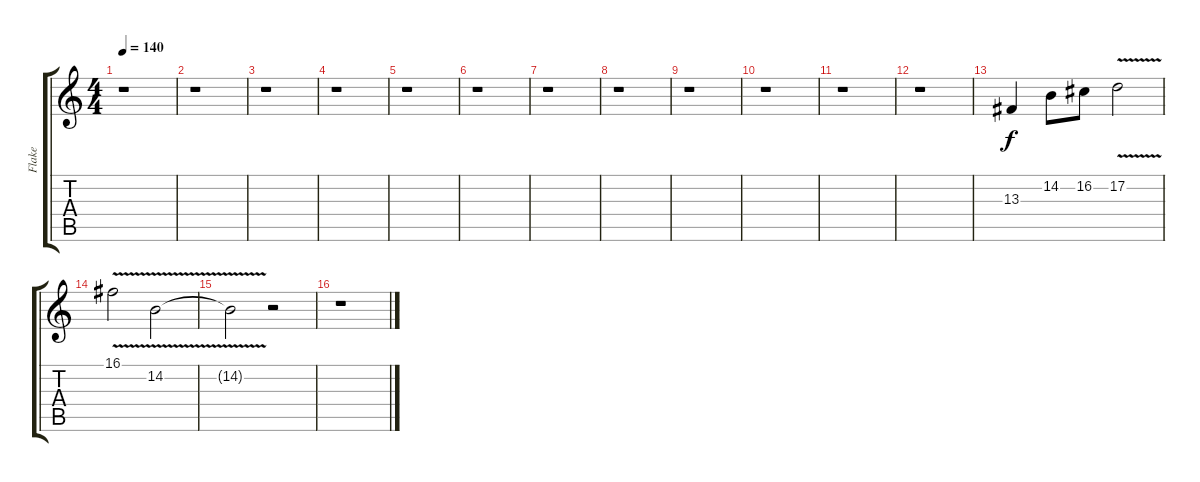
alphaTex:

\track ("Flake" "Flake") {instrument pad4choir}
\staff {score tabs}
\tuning (D4 A3 F3 C3 G2 D2) {hide}
\ts (4 4)
\tempo 140
\clef g2
\ks c
r.1{dy f} |
r.1 |
r.1 |
r.1 |
r.1 |
r.1 |
r.1 |
r.1 |
r.1 |
r.1 |
r.1 |
r.1{volume 13} |
13.3.4 14.2.8 16.2.8 17.2{v}.2 |
16.1{v}.2 14.2{v}.2{volume 5} |
14.2{t}.2 r.2 |
r.1{volume 13}
